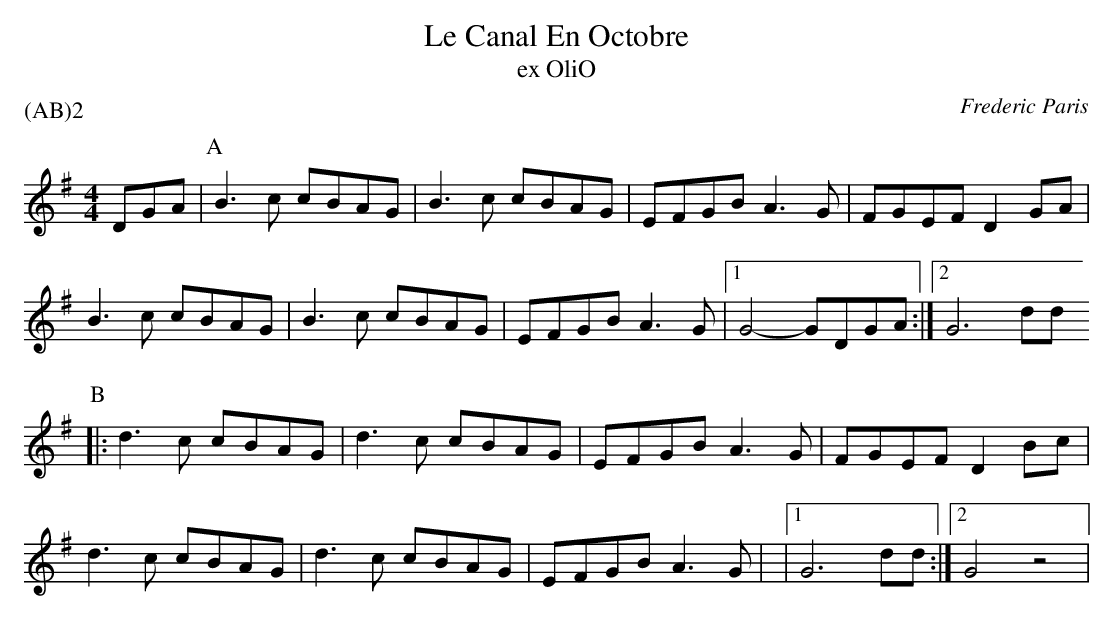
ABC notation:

X:1
T:Le Canal En Octobre
T:ex OliO
P:(AB)2
C:Frederic Paris
L:1/8
M:4/4
K:G
DGA |\
P:A
B3 c cBAG | B3 c cBAG | EFGB A3 G | FGEF D2 GA |
B3 c cBAG | B3 c cBAG | EFGB A3 G |1 G4 -GDGA :|2 G6 dd
P:B
|: d3 c cBAG | d3 c cBAG | EFGB A3 G | FGEF D2 Bc |
d3 c cBAG | d3 c cBAG | EFGB A3 G | |1 G6 dd :|2 G4 z4 |
